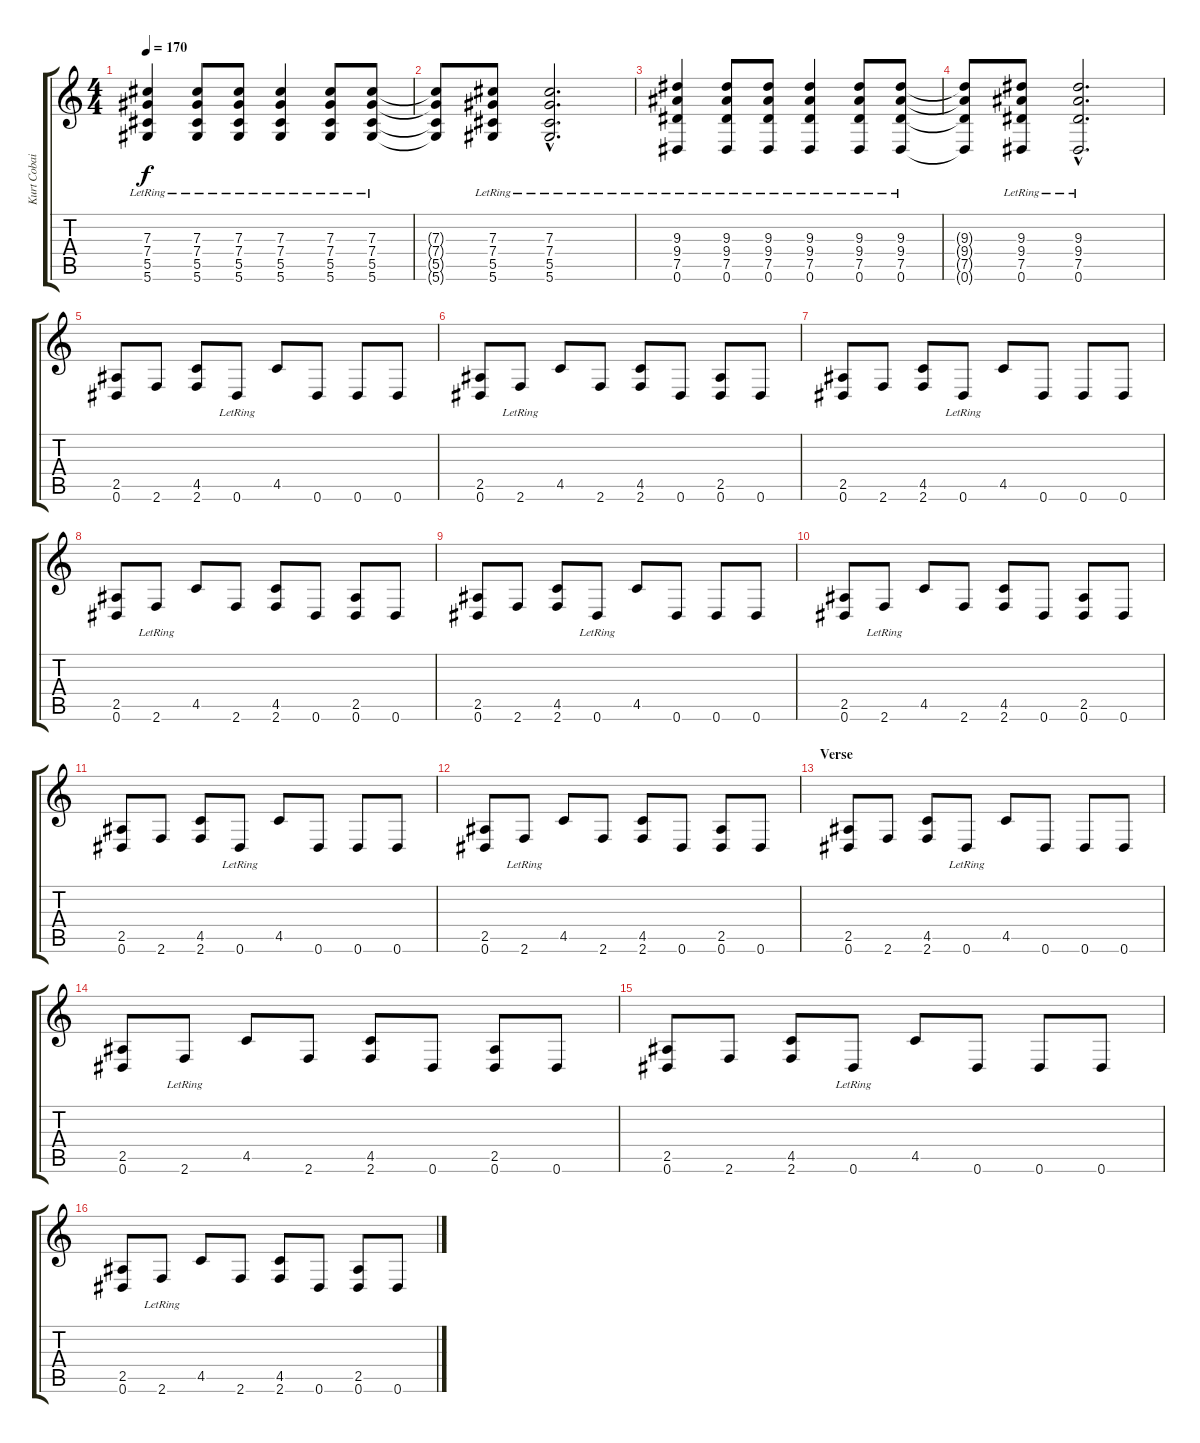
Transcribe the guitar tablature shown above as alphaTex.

\track ("Kurt Cobain (Guitar)" "Kurt Cobai") {instrument electricguitarclean}
\staff {score tabs}
\tuning (Eb4 Bb3 Gb3 Db3 Ab2 Eb2) {hide}
\ts (4 4)
\tempo 170
\clef g2
\ks c
(7.3 7.4 5.5{lr} 5.6{lr}).4{dy f} (7.3 7.4 5.5{lr} 5.6{lr}).8 (7.3 7.4 5.5{lr} 5.6{lr}).8 (7.3 7.4 5.5{lr} 5.6{lr}).4 (7.3 7.4 5.5{lr} 5.6{lr}).8 (7.3 7.4 5.5{lr} 5.6{lr}).8 |
(7.3{t} 7.4{t} 5.5{t} 5.6{t}).8 (7.3 7.4 5.5{lr} 5.6{lr}).8 (7.3{hac} 7.4{hac} 5.5{hac lr} 5.6{hac lr}).2{d} |
(9.3 9.4 7.5{lr} 0.6{lr}).4 (9.3 9.4 7.5{lr} 0.6{lr}).8 (9.3 9.4 7.5{lr} 0.6{lr}).8 (9.3 9.4 7.5{lr} 0.6{lr}).4 (9.3 9.4 7.5{lr} 0.6{lr}).8 (9.3 9.4 7.5{lr} 0.6{lr}).8 |
(9.3{t} 9.4{t} 7.5{t} 0.6{t}).8 (9.3 9.4 7.5{lr} 0.6{lr}).8 (9.3{hac} 9.4{hac} 7.5{hac lr} 0.6{hac lr}).2{d} |
(2.5 0.6).8{instrument electricguitarclean} 2.6.8 (4.5 2.6).8 0.6{lr}.8 4.5.8 0.6.8 0.6.8 0.6.8 |
(2.5 0.6).8 2.6{lr}.8 4.5.8 2.6.8 (4.5 2.6).8 0.6.8 (2.5 0.6).8 0.6.8 |
(2.5 0.6).8 2.6.8 (4.5 2.6).8 0.6{lr}.8 4.5.8 0.6.8 0.6.8 0.6.8 |
(2.5 0.6).8 2.6{lr}.8 4.5.8 2.6.8 (4.5 2.6).8 0.6.8 (2.5 0.6).8 0.6.8 |
(2.5 0.6).8 2.6.8 (4.5 2.6).8 0.6{lr}.8 4.5.8 0.6.8 0.6.8 0.6.8 |
(2.5 0.6).8 2.6{lr}.8 4.5.8 2.6.8 (4.5 2.6).8 0.6.8 (2.5 0.6).8 0.6.8 |
(2.5 0.6).8 2.6.8 (4.5 2.6).8 0.6{lr}.8 4.5.8 0.6.8 0.6.8 0.6.8 |
(2.5 0.6).8 2.6{lr}.8 4.5.8 2.6.8 (4.5 2.6).8 0.6.8 (2.5 0.6).8 0.6.8 |
\section ("" "Verse")
(2.5 0.6).8 2.6.8 (4.5 2.6).8 0.6{lr}.8 4.5.8 0.6.8 0.6.8 0.6.8 |
(2.5 0.6).8 2.6{lr}.8 4.5.8 2.6.8 (4.5 2.6).8 0.6.8 (2.5 0.6).8 0.6.8 |
(2.5 0.6).8 2.6.8 (4.5 2.6).8 0.6{lr}.8 4.5.8 0.6.8 0.6.8 0.6.8 |
(2.5 0.6).8 2.6{lr}.8 4.5.8 2.6.8 (4.5 2.6).8 0.6.8 (2.5 0.6).8 0.6.8
